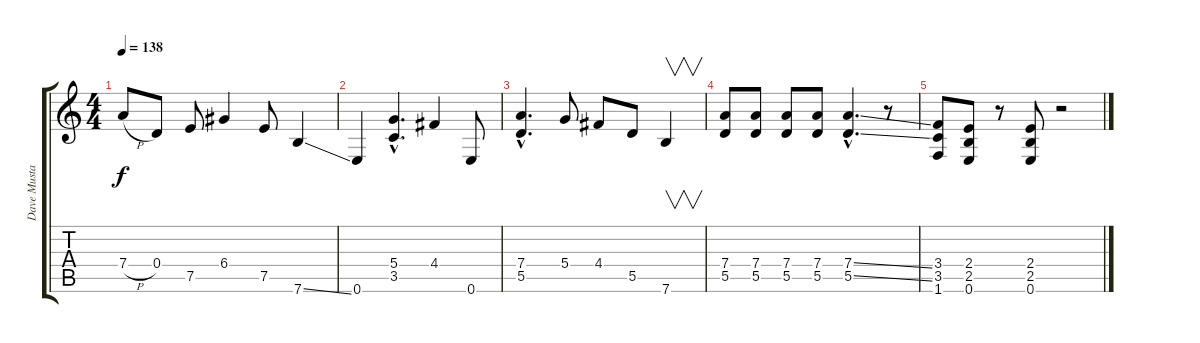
\track ("Dave Mustane        " "Dave Musta") {instrument overdrivenguitar}
\staff {score tabs}
\tuning (E4 B3 G3 D3 A2 E2) {hide}
\ts (4 4)
\tempo 138
\clef g2
\ks c
7.4{h}.8{dy f} 0.4.8 7.5.8 6.4.4 7.5.8 7.6{ss}.4 |
0.6.4 (5.4{hac} 3.5{hac}).4{d} 4.4.4 0.6.8 |
(7.4{hac} 5.5{hac}).4{d} 5.4.8 4.4.8 5.5.8 7.6.4{v} |
(7.4 5.5).8 (7.4 5.5).8 (7.4 5.5).8 (7.4 5.5).8 (7.4{ss hac} 5.5{ss hac}).4{d} r.8 |
(3.4 3.5 1.6).8 (2.4 2.5 0.6).8 r.8 (2.4 2.5 0.6).8 r.2
